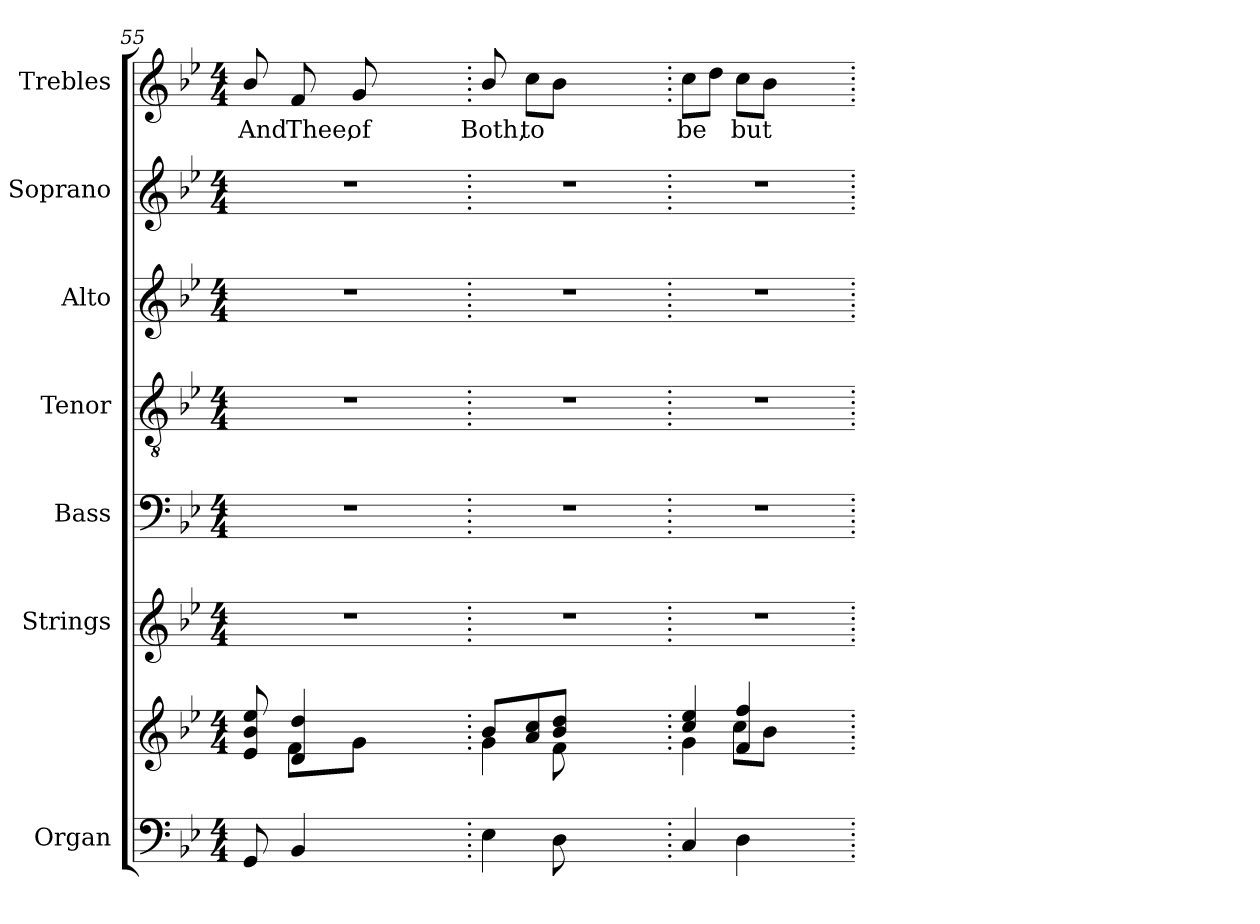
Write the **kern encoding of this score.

**kern	**kern	**kern	**kern	**kern	**kern	**kern	**kern	**text
*part7	*part7	*part6	*part5	*part4	*part3	*part2	*part1	*part1
*staff8	*staff7	*staff6	*staff5	*staff4	*staff3	*staff2	*staff1	*staff1
*I"Organ	*	*I"Strings	*I"Bass	*I"Tenor	*I"Alto	*I"Soprano	*I"Trebles	*
*I'Org.	*	*I'Strings	*I'B.	*I'T.	*I'A.	*I'S.	*	*
*clefF4	*clefG2	*clefG2	*clefF4	*clefGv2	*clefG2	*clefG2	*clefG2	*
*	*	*	*	*ITrd7c12	*	*	*	*
*k[b-e-]	*k[b-e-]	*k[b-e-]	*k[b-e-]	*k[b-e-]	*k[b-e-]	*k[b-e-]	*k[b-e-]	*
*B-:	*B-:	*B-:	*B-:	*B-:	*B-:	*B-:	*B-:	*
*M4/4	*M4/4	*M4/4	*M4/4	*M4/4	*M4/4	*M4/4	*M4/4	*
=55	=55	=55	=55	=55	=55	=55	=55	=55
*	*^	*	*	*	*	*	*	*
!	!	!	!LO:N:vis=1	!LO:N:vis=1	!LO:N:vis=1	!LO:N:vis=1	!LO:N:vis=1	!	!
!	!	!	!	!	!	!	!	!	!LO:LY:b:color=#000000
8GGi/	8e-i/ 8b-i 8ee-i	8ryy	1r	1r	1r	1r	1r	8b-i/	And
!	!	!	!	!	!	!	!	!	!LO:LY:b:color=#000000
4BB-i/	4di/ 4ddi	8fi\L	.	.	.	.	.	8fi/	Thee,
!	!	!	!	!	!	!	!	!	!LO:LY:b:color=#000000
.	.	8gi\J	.	.	.	.	.	8gi/	of
2ryy	2ryy	2ryy	.	.	.	.	.	2ryy	.
8ryy	8ryy	8ryy	.	.	.	.	.	8ryy	.
=56.	=56.	=56.	=56.	=56.	=56.	=56.	=56.	=56.	=56.
!	!	!	!LO:N:vis=1	!LO:N:vis=1	!LO:N:vis=1	!LO:N:vis=1	!LO:N:vis=1	!	!
!	!	!	!	!	!	!	!	!	!LO:LY:b:color=#000000
4E-i\	8b-i/L	4gi\	1r	1r	1r	1r	1r	8b-i/	Both,
!	!	!	!	!	!	!	!	!	!LO:LY:b:color=#000000
.	8ai/ 8cci	.	.	.	.	.	.	8cci\L	to
8Di\	8b-i/ 8ddiJ	8fi\	.	.	.	.	.	8b-i\J	.
2ryy	2ryy	2ryy	.	.	.	.	.	2ryy	.
8ryy	8ryy	8ryy	.	.	.	.	.	8ryy	.
=57.	=57.	=57.	=57.	=57.	=57.	=57.	=57.	=57.	=57.
!	!	!	!LO:N:vis=1	!LO:N:vis=1	!LO:N:vis=1	!LO:N:vis=1	!LO:N:vis=1	!	!
!	!	!	!	!	!	!	!	!	!LO:LY:b:color=#000000
4Ci/	4cci/ 4ee-i	4gi\	1r	1r	1r	1r	1r	8cci\L	be
.	.	.	.	.	.	.	.	8ddi\J	.
!	!	!	!	!	!	!	!	!	!LO:LY:b:color=#000000
4Di\	4fi/ 4ffi	8cci\L	.	.	.	.	.	8cci\L	but
.	.	8b-i\J	.	.	.	.	.	8b-i\J	.
2ryy	2ryy	2ryy	.	.	.	.	.	2ryy	.
*	*v	*v	*	*	*	*	*	*	*
=.	=.	=.	=.	=.	=.	=.	=.	=.
*-	*-	*-	*-	*-	*-	*-	*-	*-
